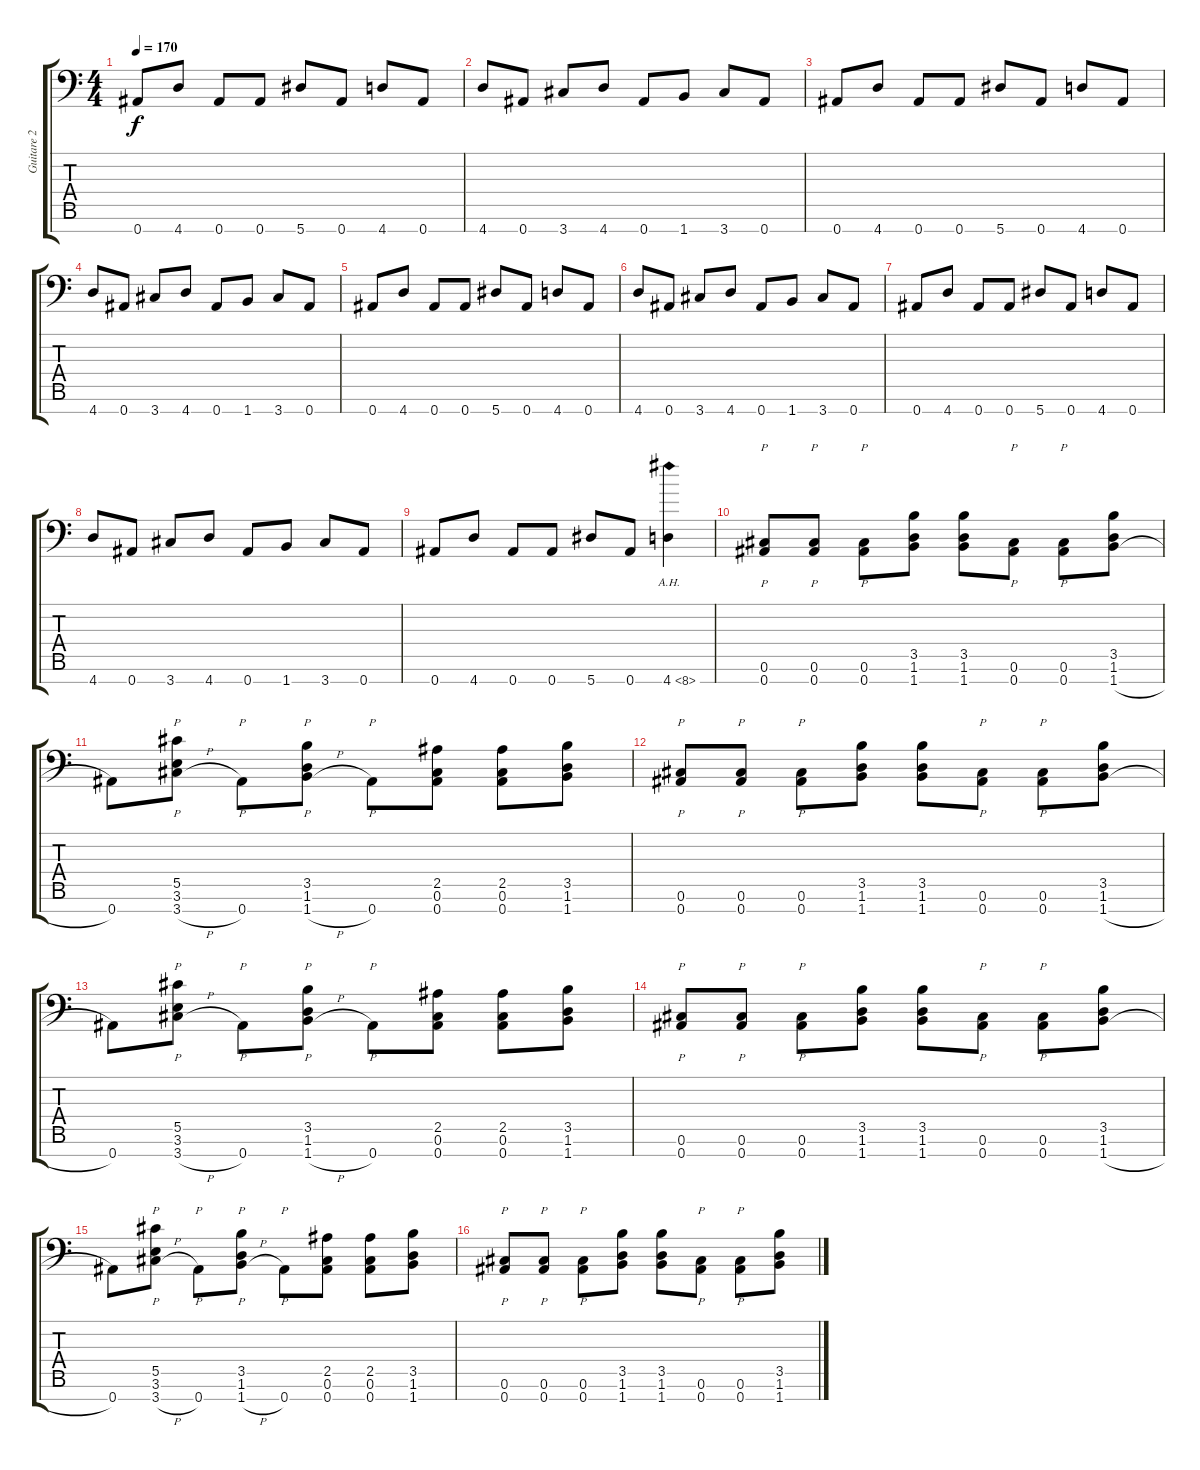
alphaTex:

\track ("Guitare 2" "Guitare 2") {instrument distortionguitar}
\staff {score tabs}
\tuning (Eb4 Bb3 Gb3 Db3 Ab2 Db2 Bb1) {hide}
\ts (4 4)
\tempo 170
\clef f4
\ks c
0.7.8{dy f} 4.7.8 0.7.8 0.7.8 5.7.8 0.7.8 4.7.8 0.7.8 |
4.7.8 0.7.8 3.7.8 4.7.8 0.7.8 1.7.8 3.7.8 0.7.8 |
0.7.8 4.7.8 0.7.8 0.7.8 5.7.8 0.7.8 4.7.8 0.7.8 |
4.7.8 0.7.8 3.7.8 4.7.8 0.7.8 1.7.8 3.7.8 0.7.8 |
0.7.8 4.7.8 0.7.8 0.7.8 5.7.8 0.7.8 4.7.8 0.7.8 |
4.7.8 0.7.8 3.7.8 4.7.8 0.7.8 1.7.8 3.7.8 0.7.8 |
0.7.8 4.7.8 0.7.8 0.7.8 5.7.8 0.7.8 4.7.8 0.7.8 |
4.7.8 0.7.8 3.7.8 4.7.8 0.7.8 1.7.8 3.7.8 0.7.8 |
0.7.8 4.7.8 0.7.8 0.7.8 5.7.8 0.7.8 4.7{ah 4}.4 |
(0.6 0.7).8{p} (0.6 0.7).8{p} (0.6 0.7).8{p} (3.5 1.6 1.7).8 (3.5 1.6 1.7).8 (0.6 0.7).8{p} (0.6 0.7).8{p} (3.5 1.6 1.7{h}).8 |
0.7.8 (5.5 3.6 3.7{h}).8{p} 0.7.8{p} (3.5 1.6 1.7{h}).8{p} 0.7.8{p} (2.5 0.6 0.7).8 (2.5 0.6 0.7).8 (3.5 1.6 1.7).8 |
(0.6 0.7).8{p} (0.6 0.7).8{p} (0.6 0.7).8{p} (3.5 1.6 1.7).8 (3.5 1.6 1.7).8 (0.6 0.7).8{p} (0.6 0.7).8{p} (3.5 1.6 1.7{h}).8 |
0.7.8 (5.5 3.6 3.7{h}).8{p} 0.7.8{p} (3.5 1.6 1.7{h}).8{p} 0.7.8{p} (2.5 0.6 0.7).8 (2.5 0.6 0.7).8 (3.5 1.6 1.7).8 |
(0.6 0.7).8{p} (0.6 0.7).8{p} (0.6 0.7).8{p} (3.5 1.6 1.7).8 (3.5 1.6 1.7).8 (0.6 0.7).8{p} (0.6 0.7).8{p} (3.5 1.6 1.7{h}).8 |
0.7.8 (5.5 3.6 3.7{h}).8{p} 0.7.8{p} (3.5 1.6 1.7{h}).8{p} 0.7.8{p} (2.5 0.6 0.7).8 (2.5 0.6 0.7).8 (3.5 1.6 1.7).8 |
(0.6 0.7).8{p} (0.6 0.7).8{p} (0.6 0.7).8{p} (3.5 1.6 1.7).8 (3.5 1.6 1.7).8 (0.6 0.7).8{p} (0.6 0.7).8{p} (3.5 1.6 1.7{h}).8
